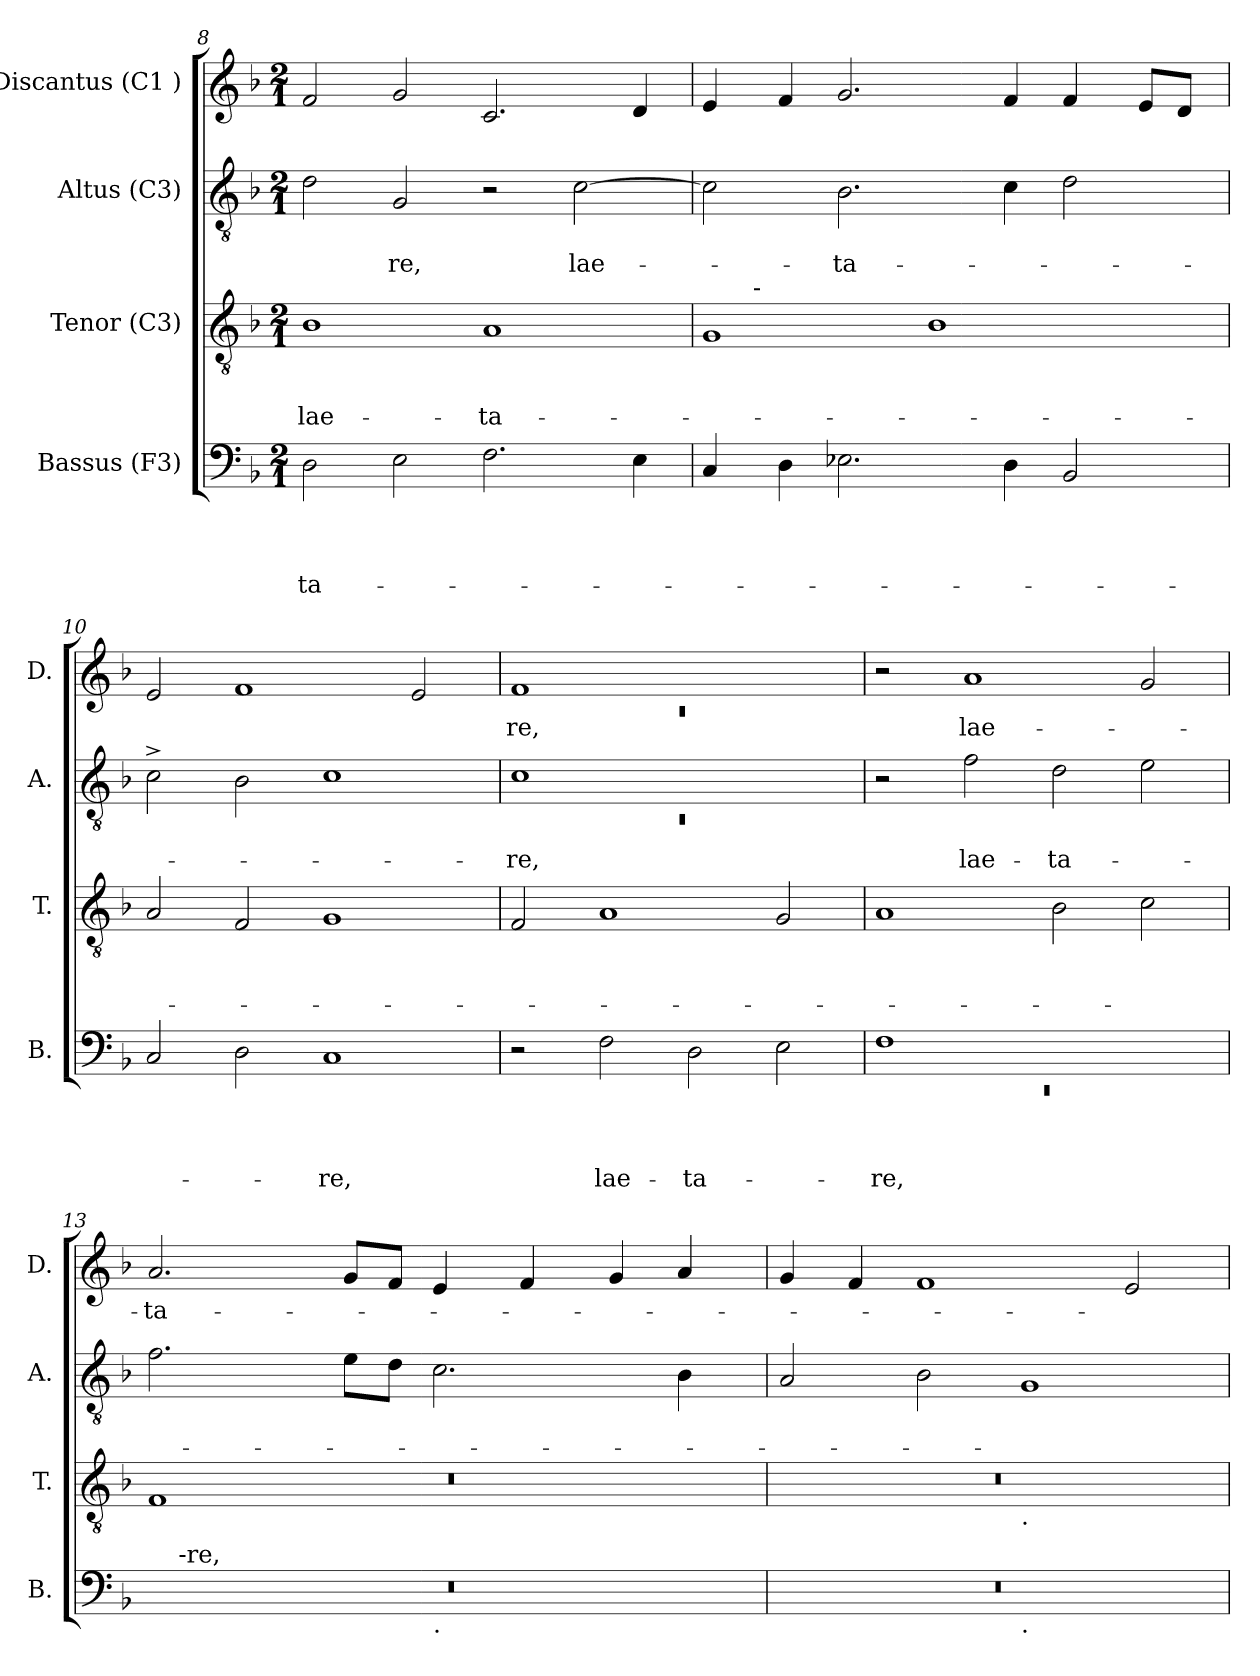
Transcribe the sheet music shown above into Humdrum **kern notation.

**kern	**text	**text	**text	**text	**kern	**text	**text	**text	**kern	**text	**text	**kern	**text
*part4	*part4	*part4	*part4	*part4	*part3	*part3	*part3	*part3	*part2	*part2	*part2	*part1	*part1
*staff4	*staff4	*staff4	*staff4	*staff4	*staff3	*staff3	*staff3	*staff3	*staff2	*staff2	*staff2	*staff1	*staff1
*I"Bassus (F3)	*	*	*	*	*I"Tenor (C3)	*	*	*	*I"Altus (C3)	*	*	*I"Discantus (C1 )	*
*I'B.	*	*	*	*	*I'T.	*	*	*	*I'A.	*	*	*I'D.	*
*clefF4	*	*	*	*	*clefGv2	*	*	*	*clefGv2	*	*	*clefG2	*
*k[b-]	*	*	*	*	*k[b-]	*	*	*	*k[b-]	*	*	*k[b-]	*
*F:	*	*	*	*	*F:	*	*	*	*F:	*	*	*F:	*
*M2/1	*	*	*	*	*M2/1	*	*	*	*M2/1	*	*	*M2/1	*
=8	=8	=8	=8	=8	=8	=8	=8	=8	=8	=8	=8	=8	=8
!	!	!	!	!LO:LY:b	!	!	!	!LO:LY:b	!	!	!	!	!
2D\	.	.	.	-ta-	1B-	.	.	lae-	2d\	.	.	2f/	.
!	!	!	!	!	!	!	!	!	!	!	!LO:LY:b	!	!
2E\	.	.	.	.	.	.	.	.	2G/	.	-re,	2g/	.
!	!	!	!	!	!	!	!	!LO:LY:b	!	!	!	!	!
2.F\	.	.	.	.	1A	.	.	-ta-	2r	.	.	2.c/	.
!	!	!	!	!	!	!	!	!	!	!	!LO:LY:b	!	!
.	.	.	.	.	.	.	.	.	[<2c\	.	lae-	.	.
4E\	.	.	.	.	.	.	.	.	.	.	.	4d/	.
!!LO:LB:g=z
=9	=9	=9	=9	=9	=9	=9	=9	=9	=9	=9	=9	=9	=9
*	*	*	*	*	*^	*	*	*	*	*	*	*	*
4C/	.	.	.	.	1G	8.ryy	.	.	.	2c\]	.	.	4e/	.
!	!	!	!	!	!	!LO:TX:a:t=-	!	!	!	!	!	!	!	!
.	.	.	.	.	.	1ryy	.	.	.	.	.	.	.	.
4D\	.	.	.	.	.	.	.	.	.	.	.	.	4f/	.
!	!	!	!	!	!	!	!	!	!	!	!	!LO:LY:b	!	!
2.E-\	.	.	.	.	.	.	.	.	.	2.B-\	.	-ta-	2.g/	.
.	.	.	.	.	1B-	.	.	.	.	.	.	.	.	.
.	.	.	.	.	.	2ryy	.	.	.	.	.	.	.	.
4D\	.	.	.	.	.	.	.	.	.	4c\	.	.	4f/	.
2BB-/	.	.	.	.	.	.	.	.	.	2d\	.	.	4f/	.
.	.	.	.	.	.	4ryy	.	.	.	.	.	.	.	.
.	.	.	.	.	.	.	.	.	.	.	.	.	8e/L	.
.	.	.	.	.	.	.	.	.	.	.	.	.	8d/J	.
.	.	.	.	.	.	16ryy	.	.	.	.	.	.	.	.
*	*	*	*	*	*v	*v	*	*	*	*	*	*	*	*
=10	=10	=10	=10	=10	=10	=10	=10	=10	=10	=10	=10	=10	=10
2C/	.	.	.	.	2A/	.	.	.	2c^>\	.	.	2e/	.
2D\	.	.	.	.	2F/	.	.	.	2B-\	.	.	1f	.
!	!	!	!	!LO:LY:b	!	!	!	!	!	!	!	!	!
1C	.	.	.	-re,	1G	.	.	.	1c	.	.	.	.
.	.	.	.	.	.	.	.	.	.	.	.	2e/	.
=11	=11	=11	=11	=11	=11	=11	=11	=11	=11	=11	=11	=11	=11
*	*	*	*	*	*	*	*	*	*^	*	*	*^	*
!	!	!	!	!	!	!	!	!	!	!LO:N:vis=1	!	!LO:LY:b	!	!LO:N:vis=1	!LO:LY:b
2r	.	.	.	.	2F/	.	.	.	1c	0rC	.	-re,	1f	0rc	-re,
!	!	!	!	!LO:LY:b	!	!	!	!	!	!	!	!	!	!	!
2F\	.	.	.	lae-	1A	.	.	.	.	.	.	.	.	.	.
!	!	!	!	!LO:LY:b	!	!	!	!	!	!	!	!	!	!	!
2D\	.	.	.	-ta-	.	.	.	.	1ryy	.	.	.	1ryy	.	.
2E\	.	.	.	.	2G/	.	.	.	.	.	.	.	.	.	.
*	*	*	*	*	*	*	*	*	*v	*v	*	*	*	*	*
*	*	*	*	*	*	*	*	*	*	*	*	*v	*v	*
=12	=12	=12	=12	=12	=12	=12	=12	=12	=12	=12	=12	=12	=12
*^	*	*	*	*	*	*	*	*	*	*	*	*	*
!	!LO:N:vis=1	!	!	!	!LO:LY:b	!	!	!	!	!	!	!	!	!
1F	0rEE	.	.	.	-re,	1A	.	.	.	2r	.	.	2r	.
!	!	!	!	!	!	!	!	!	!	!	!	!LO:LY:b	!	!LO:LY:b
.	.	.	.	.	.	.	.	.	.	2f\	.	lae-	1a	lae-
!	!	!	!	!	!	!	!	!	!	!	!	!LO:LY:b	!	!
1ryy	.	.	.	.	.	2B-\	.	.	.	2d\	.	-ta-	.	.
.	.	.	.	.	.	2c\	.	.	.	2e\	.	.	2g/	.
*v	*v	*	*	*	*	*	*	*	*	*	*	*	*	*
!!LO:PB:g=z
=13	=13	=13	=13	=13	=13	=13	=13	=13	=13	=13	=13	=13	=13
*	*	*	*	*	*^	*	*	*	*	*	*	*	*
*	*	*	*	*	*	*^	*	*	*	*	*	*	*	*
!	!	!	!	!	!	!	!LO:N:vis=1	!	!	!	!	!	!	!	!LO:LY:b
*^	*	*	*	*	*	*	*	*	*	*	*	*	*	*	*
*	*^	*	*	*	*	*	*	*	*	*	*	*	*	*	*	*
0r	16ryy	1ryy	.	.	.	.	4.ryy	1F	0r	.	.	.	2.f\	.	.	2.a/	-ta-
!	!LO:TX:a:t=-re,	!	!	!	!	!	!	!	!	!	!	!	!	!	!	!	!
.	1ryy	.	.	.	.	.	.	.	.	.	.	.	.	.	.	.	.
.	.	.	.	.	.	.	1ryy	.	.	.	.	.	.	.	.	.	.
.	.	.	.	.	.	.	.	.	.	.	.	.	8e\L	.	.	8g/L	.
.	.	.	.	.	.	.	.	.	.	.	.	.	8d\J	.	.	8f/J	.
!	!	!LO:TX:b:t=.	!	!	!	!	!	!	!	!	!	!	!	!	!	!	!
.	.	1ryy	.	.	.	.	.	1ryy	.	.	.	.	2.c\	.	.	4e/	.
.	2...ryy	.	.	.	.	.	.	.	.	.	.	.	.	.	.	.	.
.	.	.	.	.	.	.	.	.	.	.	.	.	.	.	.	4f/	.
.	.	.	.	.	.	.	2ryy	.	.	.	.	.	.	.	.	.	.
.	.	.	.	.	.	.	.	.	.	.	.	.	.	.	.	4g/	.
.	.	.	.	.	.	.	.	.	.	.	.	.	4B-\	.	.	4a/	.
.	.	.	.	.	.	.	8ryy	.	.	.	.	.	.	.	.	.	.
*	*v	*v	*	*	*	*	*	*	*	*	*	*	*	*	*	*	*
*	*	*	*	*	*	*	*v	*v	*	*	*	*	*	*	*	*
=14	=14	=14	=14	=14	=14	=14	=14	=14	=14	=14	=14	=14	=14	=14	=14
0r	1ryy	.	.	.	.	0r	1ryy	.	.	.	2A/	.	.	4g/	.
.	.	.	.	.	.	.	.	.	.	.	.	.	.	4f/	.
.	.	.	.	.	.	.	.	.	.	.	2B-\	.	.	1f	.
!	!	!	!	!	!	!	!LO:TX:b:t=.	!	!	!	!	!	!	!	!
!	!LO:TX:b:t=.	!	!	!	!	!	!	!	!	!	!	!	!	!	!
.	1ryy	.	.	.	.	.	1ryy	.	.	.	1G	.	.	.	.
.	.	.	.	.	.	.	.	.	.	.	.	.	.	2e/	.
*v	*v	*	*	*	*	*	*	*	*	*	*	*	*	*	*
*	*	*	*	*	*v	*v	*	*	*	*	*	*	*	*
=	=	=	=	=	=	=	=	=	=	=	=	=	=
*-	*-	*-	*-	*-	*-	*-	*-	*-	*-	*-	*-	*-	*-
